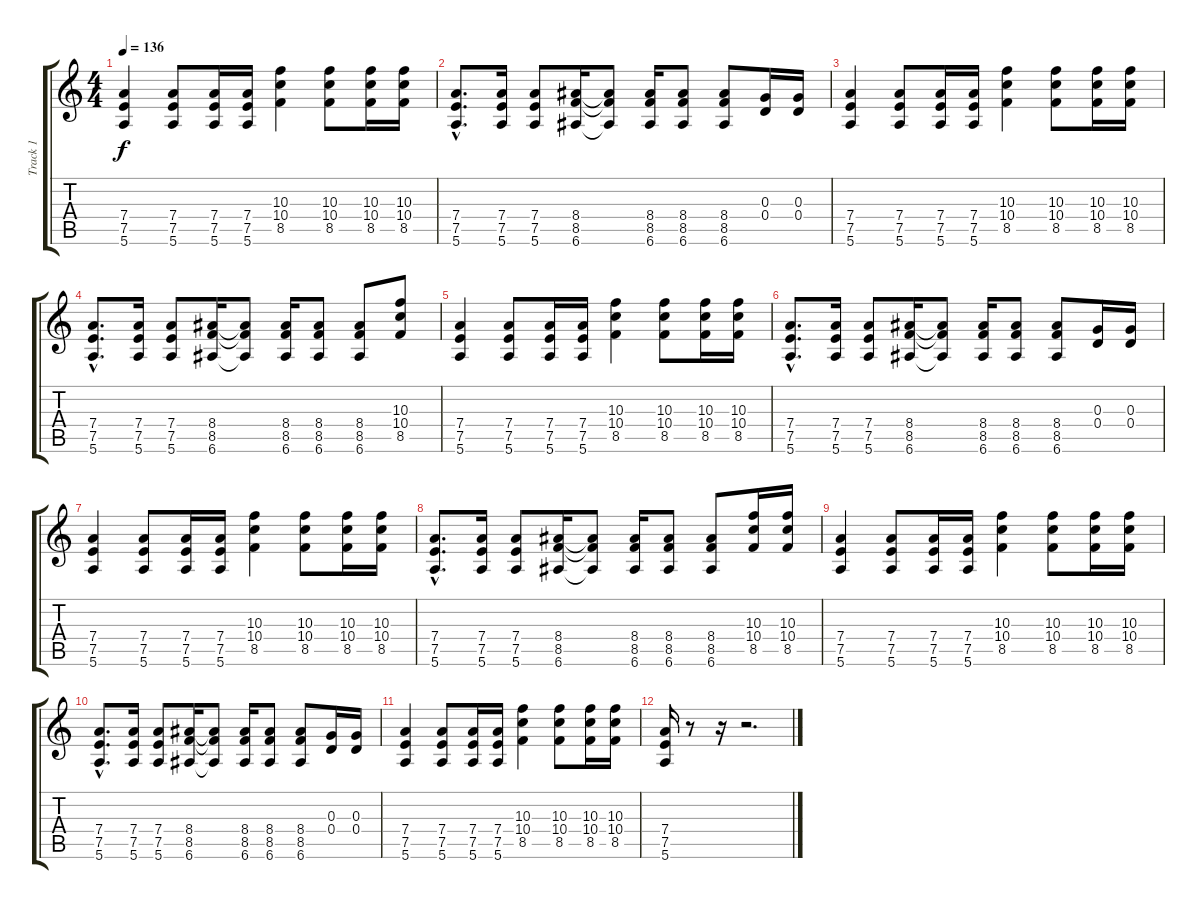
\track ("Track 1" "Track 1") {instrument overdrivenguitar}
\staff {score tabs}
\tuning (E4 B3 G3 D3 A2 E2) {hide}
\ts (4 4)
\tempo 136
\clef g2
\ks c
(7.4 7.5 5.6).4{dy f} (7.4 7.5 5.6).8 (7.4 7.5 5.6).16 (7.4 7.5 5.6).16 (10.3 10.4 8.5).4 (10.3 10.4 8.5).8 (10.3 10.4 8.5).16 (10.3 10.4 8.5).16 |
(7.4{hac} 7.5{hac} 5.6{hac}).8{d} (7.4 7.5 5.6).16 (7.4 7.5 5.6).8 (8.4 8.5 6.6).16 (8.4{t} 8.5{t} 6.6{t}).8 (8.4 8.5 6.6).16 (8.4 8.5 6.6).8 (8.4 8.5 6.6).8 (0.3 0.4).16 (0.3 0.4).16 |
(7.4 7.5 5.6).4 (7.4 7.5 5.6).8 (7.4 7.5 5.6).16 (7.4 7.5 5.6).16 (10.3 10.4 8.5).4 (10.3 10.4 8.5).8 (10.3 10.4 8.5).16 (10.3 10.4 8.5).16 |
(7.4{hac} 7.5{hac} 5.6{hac}).8{d} (7.4 7.5 5.6).16 (7.4 7.5 5.6).8 (8.4 8.5 6.6).16 (8.4{t} 8.5{t} 6.6{t}).8 (8.4 8.5 6.6).16 (8.4 8.5 6.6).8 (8.4 8.5 6.6).8 (10.3 10.4 8.5).8 |
(7.4 7.5 5.6).4 (7.4 7.5 5.6).8 (7.4 7.5 5.6).16 (7.4 7.5 5.6).16 (10.3 10.4 8.5).4 (10.3 10.4 8.5).8 (10.3 10.4 8.5).16 (10.3 10.4 8.5).16 |
(7.4{hac} 7.5{hac} 5.6{hac}).8{d} (7.4 7.5 5.6).16 (7.4 7.5 5.6).8 (8.4 8.5 6.6).16 (8.4{t} 8.5{t} 6.6{t}).8 (8.4 8.5 6.6).16 (8.4 8.5 6.6).8 (8.4 8.5 6.6).8 (0.3 0.4).16 (0.3 0.4).16 |
(7.4 7.5 5.6).4 (7.4 7.5 5.6).8 (7.4 7.5 5.6).16 (7.4 7.5 5.6).16 (10.3 10.4 8.5).4 (10.3 10.4 8.5).8 (10.3 10.4 8.5).16 (10.3 10.4 8.5).16 |
(7.4{hac} 7.5{hac} 5.6{hac}).8{d} (7.4 7.5 5.6).16 (7.4 7.5 5.6).8 (8.4 8.5 6.6).16 (8.4{t} 8.5{t} 6.6{t}).8 (8.4 8.5 6.6).16 (8.4 8.5 6.6).8 (8.4 8.5 6.6).8 (10.3 10.4 8.5).16 (10.3 10.4 8.5).16 |
(7.4 7.5 5.6).4 (7.4 7.5 5.6).8 (7.4 7.5 5.6).16 (7.4 7.5 5.6).16 (10.3 10.4 8.5).4 (10.3 10.4 8.5).8 (10.3 10.4 8.5).16 (10.3 10.4 8.5).16 |
(7.4{hac} 7.5{hac} 5.6{hac}).8{d} (7.4 7.5 5.6).16 (7.4 7.5 5.6).8 (8.4 8.5 6.6).16 (8.4{t} 8.5{t} 6.6{t}).8 (8.4 8.5 6.6).16 (8.4 8.5 6.6).8 (8.4 8.5 6.6).8 (0.3 0.4).16 (0.3 0.4).16 |
(7.4 7.5 5.6).4 (7.4 7.5 5.6).8 (7.4 7.5 5.6).16 (7.4 7.5 5.6).16 (10.3 10.4 8.5).4 (10.3 10.4 8.5).8 (10.3 10.4 8.5).16 (10.3 10.4 8.5).16 |
(7.4 7.5 5.6).16 r.8 r.16 r.2{d}
